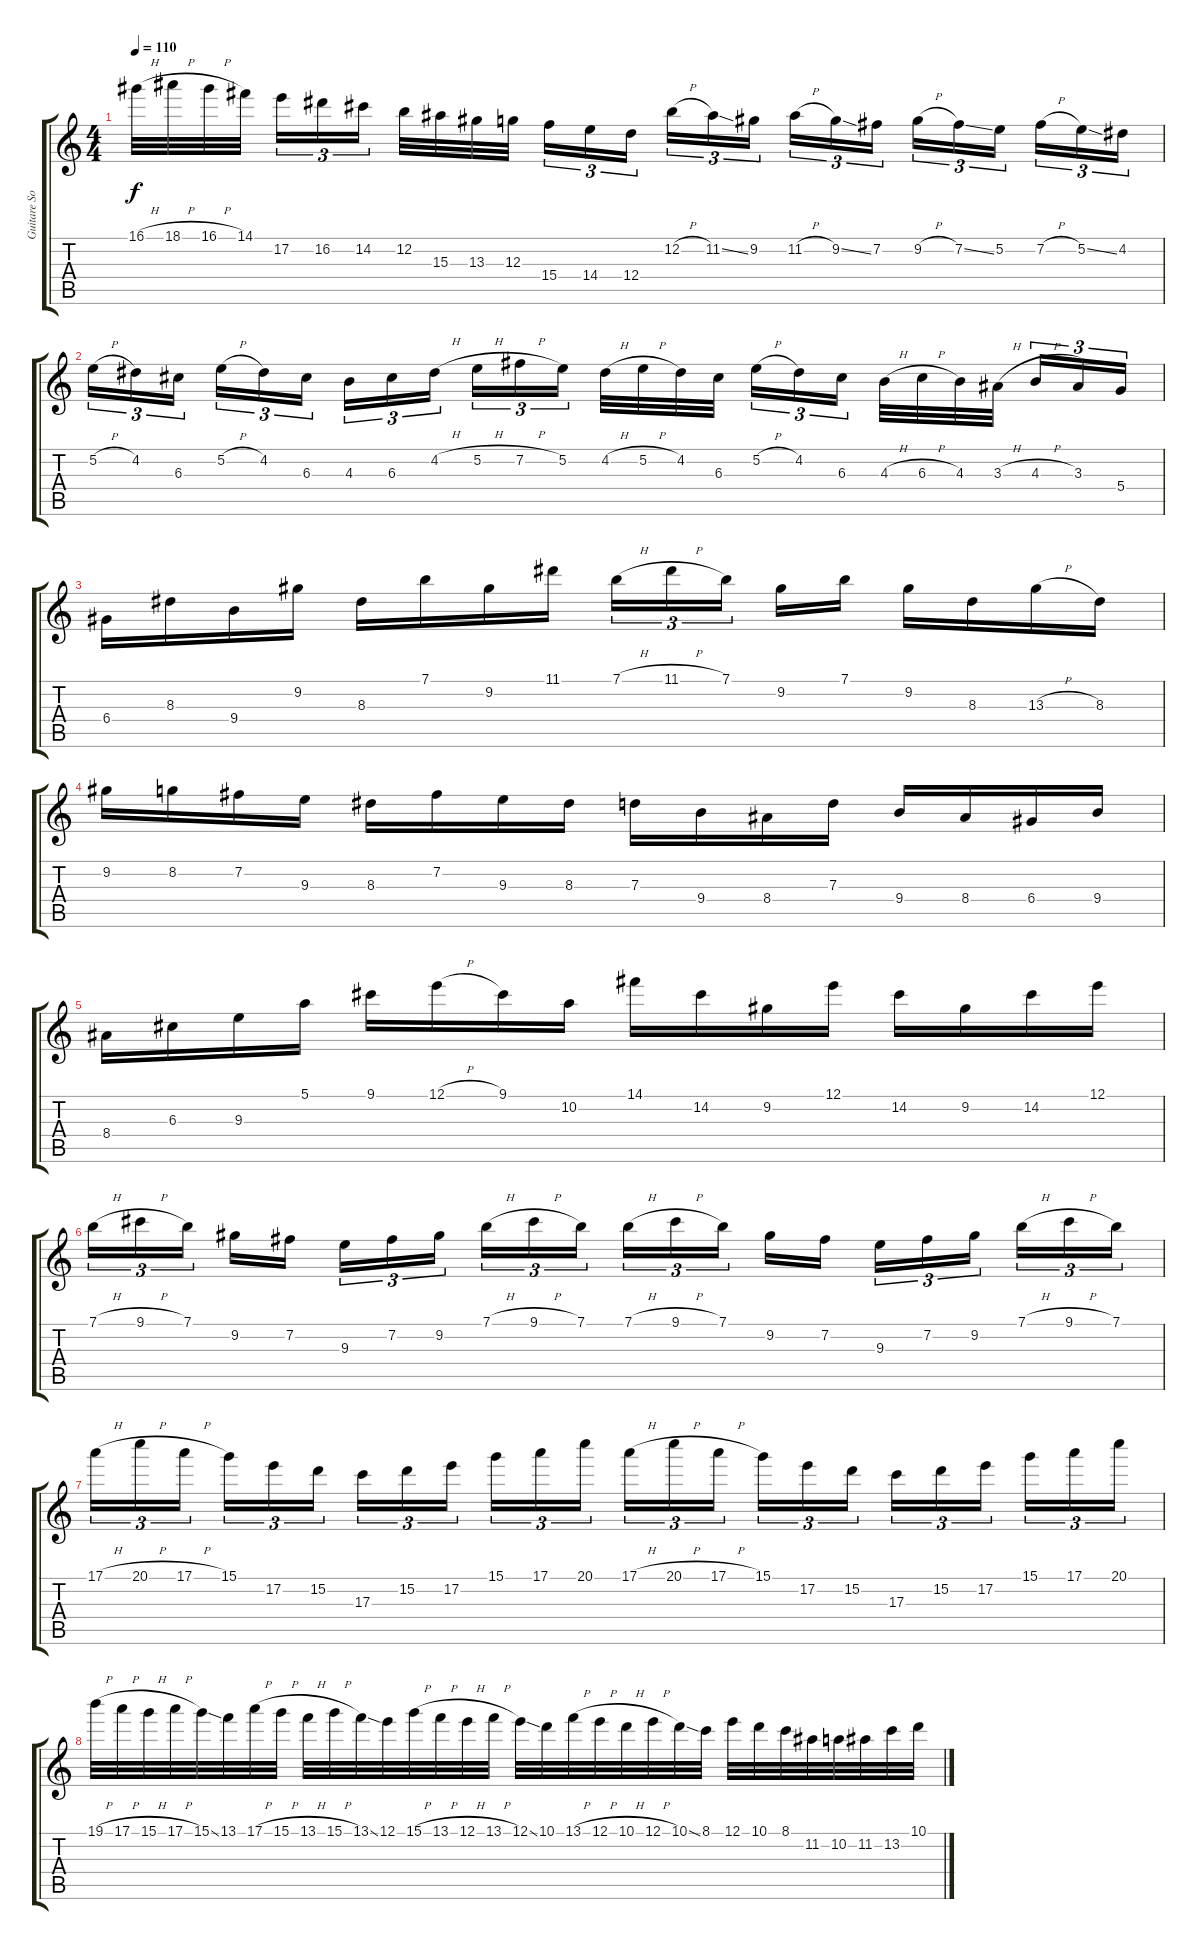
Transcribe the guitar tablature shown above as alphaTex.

\track ("Guitare Solo" "Guitare So") {instrument distortionguitar}
\staff {score tabs}
\tuning (E4 B3 G3 D3 A2 E2) {hide}
\ts (4 4)
\tempo 110
\clef g2
\ks c
16.1{h}.32{dy f} 18.1{h}.32 16.1{h}.32 14.1.32 17.2.16{tu (3 2)} 16.2.16{tu (3 2)} 14.2.16{tu (3 2)} 12.2.32 15.3.32 13.3.32 12.3.32 15.4.16{tu (3 2)} 14.4.16{tu (3 2)} 12.4.16{tu (3 2)} 12.2{h}.16{tu (3 2)} 11.2{ss}.16{tu (3 2)} 9.2.16{tu (3 2)} 11.2{h}.16{tu (3 2)} 9.2{ss}.16{tu (3 2)} 7.2.16{tu (3 2)} 9.2{h}.16{tu (3 2)} 7.2{ss}.16{tu (3 2)} 5.2.16{tu (3 2)} 7.2{h}.16{tu (3 2)} 5.2{ss}.16{tu (3 2)} 4.2.16{tu (3 2)} |
5.2{h}.16{tu (3 2)} 4.2.16{tu (3 2)} 6.3.16{tu (3 2)} 5.2{h}.16{tu (3 2)} 4.2.16{tu (3 2)} 6.3.16{tu (3 2)} 4.3.16{tu (3 2)} 6.3.16{tu (3 2)} 4.2{h}.16{tu (3 2)} 5.2{h}.16{tu (3 2)} 7.2{h}.16{tu (3 2)} 5.2.16{tu (3 2)} 4.2{h}.32 5.2{h}.32 4.2.32 6.3.32 5.2{h}.16{tu (3 2)} 4.2.16{tu (3 2)} 6.3.16{tu (3 2)} 4.3{h}.32 6.3{h}.32 4.3.32 3.3{h}.32 4.3{h}.16{tu (3 2)} 3.3.16{tu (3 2)} 5.4.16{tu (3 2)} |
6.4.16 8.3.16 9.4.16 9.2.16 8.3.16 7.1.16 9.2.16 11.1.16 7.1{h}.16{tu (3 2)} 11.1{h}.16{tu (3 2)} 7.1.16{tu (3 2)} 9.2.16 7.1.16 9.2.16 8.3.16 13.3{h}.16 8.3.16 |
9.2.16 8.2.16 7.2.16 9.3.16 8.3.16 7.2.16 9.3.16 8.3.16 7.3.16 9.4.16 8.4.16 7.3.16 9.4.16 8.4.16 6.4.16 9.4.16 |
8.4.16 6.3.16 9.3.16 5.1.16 9.1.16 12.1{h}.16 9.1.16 10.2.16 14.1.16 14.2.16 9.2.16 12.1.16 14.2.16 9.2.16 14.2.16 12.1.16 |
7.1{h}.16{tu (3 2)} 9.1{h}.16{tu (3 2)} 7.1.16{tu (3 2)} 9.2.16 7.2.16 9.3.16{tu (3 2)} 7.2.16{tu (3 2)} 9.2.16{tu (3 2)} 7.1{h}.16{tu (3 2)} 9.1{h}.16{tu (3 2)} 7.1.16{tu (3 2)} 7.1{h}.16{tu (3 2)} 9.1{h}.16{tu (3 2)} 7.1.16{tu (3 2)} 9.2.16 7.2.16 9.3.16{tu (3 2)} 7.2.16{tu (3 2)} 9.2.16{tu (3 2)} 7.1{h}.16{tu (3 2)} 9.1{h}.16{tu (3 2)} 7.1.16{tu (3 2)} |
17.1{h}.16{tu (3 2)} 20.1{h}.16{tu (3 2)} 17.1{h}.16{tu (3 2)} 15.1.16{tu (3 2)} 17.2.16{tu (3 2)} 15.2.16{tu (3 2)} 17.3.16{tu (3 2)} 15.2.16{tu (3 2)} 17.2.16{tu (3 2)} 15.1.16{tu (3 2)} 17.1.16{tu (3 2)} 20.1.16{tu (3 2)} 17.1{h}.16{tu (3 2)} 20.1{h}.16{tu (3 2)} 17.1{h}.16{tu (3 2)} 15.1.16{tu (3 2)} 17.2.16{tu (3 2)} 15.2.16{tu (3 2)} 17.3.16{tu (3 2)} 15.2.16{tu (3 2)} 17.2.16{tu (3 2)} 15.1.16{tu (3 2)} 17.1.16{tu (3 2)} 20.1.16{tu (3 2)} |
19.1{h}.32 17.1{h}.32 15.1{h}.32 17.1{h}.32 15.1{ss}.32 13.1.32 17.1{h}.32 15.1{h}.32 13.1{h}.32 15.1{h}.32 13.1{ss}.32 12.1.32 15.1{h}.32 13.1{h}.32 12.1{h}.32 13.1{h}.32 12.1{ss}.32 10.1.32 13.1{h}.32 12.1{h}.32 10.1{h}.32 12.1{h}.32 10.1{ss}.32 8.1.32 12.1.32 10.1.32 8.1.32 11.2.32 10.2.32 11.2.32 13.2.32 10.1.32
